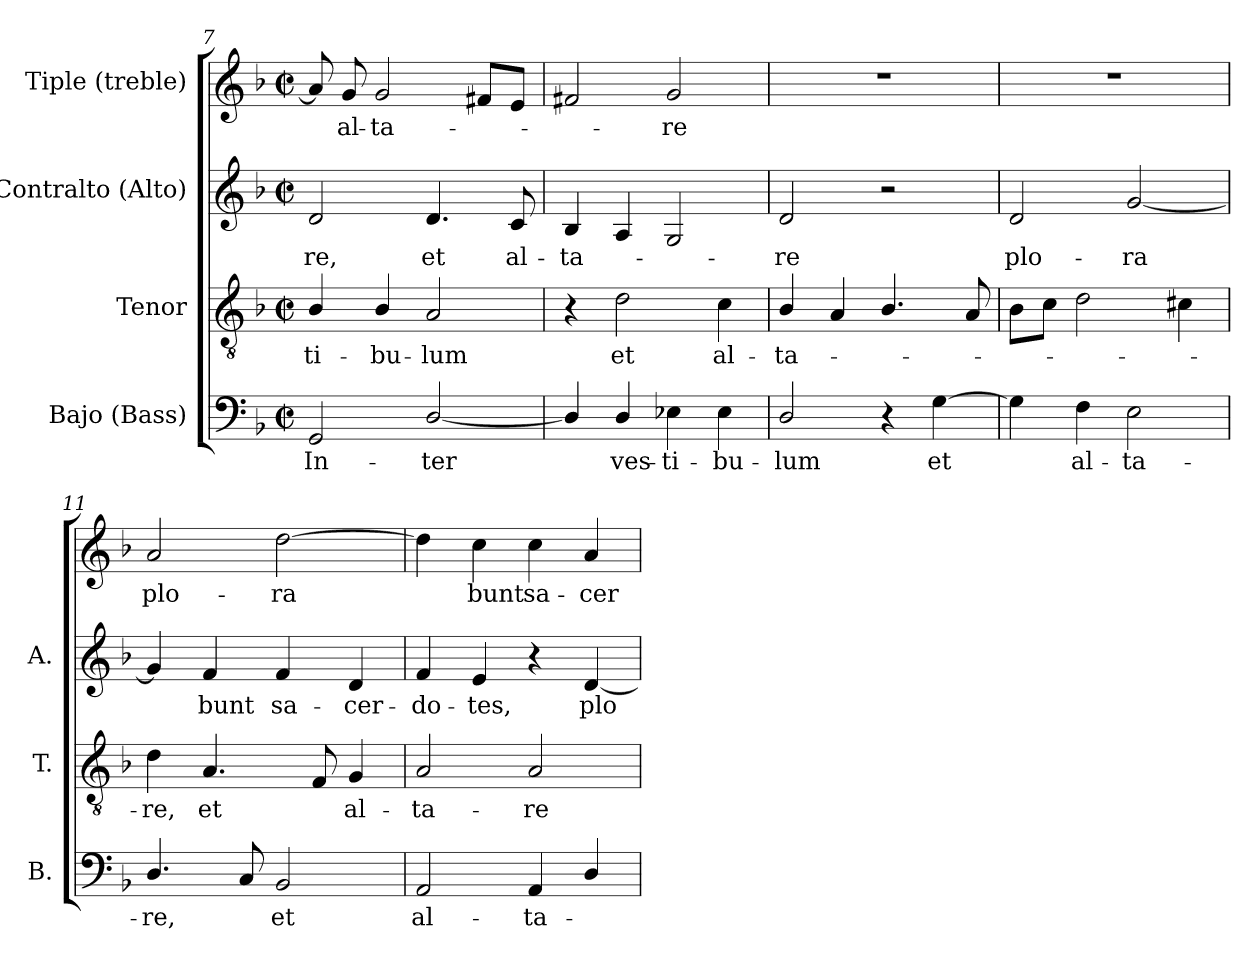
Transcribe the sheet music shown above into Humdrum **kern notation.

**kern	**text	**kern	**text	**kern	**text	**kern	**text
*part4	*part4	*part3	*part3	*part2	*part2	*part1	*part1
*staff4	*staff4	*staff3	*staff3	*staff2	*staff2	*staff1	*staff1
*I"Bajo (Bass)	*	*I"Tenor	*	*I"Contralto (Alto)	*	*I"Tiple (treble)	*
*I'B.	*	*I'T.	*	*I'A.	*	*	*
*clefF4	*	*clefGv2	*	*clefG2	*	*clefG2	*
*	*	*ITrd7c12	*	*	*	*	*
*k[b-]	*	*k[b-]	*	*k[b-]	*	*k[b-]	*
*F:	*	*F:	*	*F:	*	*F:	*
*M2/2	*	*M2/2	*	*M2/2	*	*M2/2	*
*met(c|)	*	*met(c|)	*	*met(c|)	*	*met(c|)	*
=7	=7	=7	=7	=7	=7	=7	=7
!	!LO:LY:b:color=#000000	!	!	!	!	!	!
!	!	!	!LO:LY:b:color=#000000	!	!	!	!
!	!	!	!	!	!LO:LY:b:color=#000000	!	!
2GGi/	In-	4BB-i/	-ti-	2di/	-re,	8ai/]	.
!	!	!	!	!	!	!	!LO:LY:b:color=#000000
.	.	.	.	.	.	8gi/	al-
!	!	!	!LO:LY:b:color=#000000	!	!	!	!
!	!	!	!	!	!	!	!LO:LY:b:color=#000000
.	.	4BB-i/	-bu-	.	.	2gi/	-ta-
!	!LO:LY:b:color=#000000	!	!	!	!	!	!
!	!	!	!LO:LY:b:color=#000000	!	!	!	!
!	!	!	!	!	!LO:LY:b:color=#000000	!	!
[2Di/	-ter	2AAi/	-lum	4.di/	et	.	.
.	.	.	.	.	.	8f#Xi/L	.
!	!	!	!	!	!LO:LY:b:color=#000000	!	!
.	.	.	.	8ci/	al-	8ei/J	.
!!LO:LB:g=z
=8	=8	=8	=8	=8	=8	=8	=8
!	!	!	!	!	!LO:LY:b:color=#000000	!	!
4Di/]	.	4r	.	4B-i/	-ta-	2f#Xi/	.
!	!LO:LY:b:color=#000000	!	!	!	!	!	!
!	!	!	!LO:LY:b:color=#000000	!	!	!	!
4Di/	ves-	2Di\	et	4Ai/	.	.	.
!	!LO:LY:b:color=#000000	!	!	!	!	!	!
!	!	!	!	!	!	!	!LO:LY:b:color=#000000
4E-Xi\	-ti-	.	.	2Gi/	.	2gi/	-re
!	!LO:LY:b:color=#000000	!	!	!	!	!	!
!	!	!	!LO:LY:b:color=#000000	!	!	!	!
4E-i\	-bu-	4Ci\	al-	.	.	.	.
=9	=9	=9	=9	=9	=9	=9	=9
!	!LO:LY:b:color=#000000	!	!	!	!	!	!
!	!	!	!LO:LY:b:color=#000000	!	!	!	!
!	!	!	!	!	!LO:LY:b:color=#000000	!	!
2Di/	-lum	4BB-i/	-ta-	2di/	-re	1r	.
.	.	4AAi/	.	.	.	.	.
4r	.	4.BB-i/	.	2r	.	.	.
!	!LO:LY:b:color=#000000	!	!	!	!	!	!
[4Gi\	et	.	.	.	.	.	.
.	.	8AAi/	.	.	.	.	.
=10	=10	=10	=10	=10	=10	=10	=10
!	!	!	!	!	!LO:LY:b:color=#000000	!	!
4Gi\]	.	8BB-i\L	.	2di/	plo-	1r	.
.	.	8Ci\J	.	.	.	.	.
!	!LO:LY:b:color=#000000	!	!	!	!	!	!
4Fi\	al-	2Di\	.	.	.	.	.
!	!LO:LY:b:color=#000000	!	!	!	!	!	!
!	!	!	!	!	!LO:LY:b:color=#000000	!	!
2Ei\	-ta-	.	.	[2gi/	-ra	.	.
.	.	4C#Xi\	.	.	.	.	.
=11	=11	=11	=11	=11	=11	=11	=11
!	!LO:LY:b:color=#000000	!	!	!	!	!	!
!	!	!	!LO:LY:b:color=#000000	!	!	!	!
!	!	!	!	!	!	!	!LO:LY:b:color=#000000
4.Di/	-re,	4Di\	-re,	4gi/]	.	2ai/	plo-
!	!	!	!LO:LY:b:color=#000000	!	!	!	!
!	!	!	!	!	!LO:LY:b:color=#000000	!	!
.	.	4.AAi/	et	4fi/	bunt	.	.
8Ci/	.	.	.	.	.	.	.
!	!LO:LY:b:color=#000000	!	!	!	!	!	!
!	!	!	!	!	!LO:LY:b:color=#000000	!	!
!	!	!	!	!	!	!	!LO:LY:b:color=#000000
2BB-i/	et	.	.	4fi/	sa-	[2ddi\	-ra
.	.	8FFi/	.	.	.	.	.
!	!	!	!LO:LY:b:color=#000000	!	!	!	!
!	!	!	!	!	!LO:LY:b:color=#000000	!	!
.	.	4GGi/	al-	4di/	-cer-	.	.
=12	=12	=12	=12	=12	=12	=12	=12
!	!LO:LY:b:color=#000000	!	!	!	!	!	!
!	!	!	!LO:LY:b:color=#000000	!	!	!	!
!	!	!	!	!	!LO:LY:b:color=#000000	!	!
2AAi/	al-	2AAi/	-ta-	4fi/	-do-	4ddi\]	.
!	!	!	!	!	!LO:LY:b:color=#000000	!	!
!	!	!	!	!	!	!	!LO:LY:b:color=#000000
.	.	.	.	4ei/	-tes,	4cci\	bunt
!	!LO:LY:b:color=#000000	!	!	!	!	!	!
!	!	!	!LO:LY:b:color=#000000	!	!	!	!
!	!	!	!	!	!	!	!LO:LY:b:color=#000000
4AAi/	-ta-	2AAi/	-re	4r	.	4cci\	sa-
!	!	!	!	!	!LO:LY:b:color=#000000	!	!
!	!	!	!	!	!	!	!LO:LY:b:color=#000000
4Di/	.	.	.	[4di/	plo-	4ai/	-cer-
=	=	=	=	=	=	=	=
*-	*-	*-	*-	*-	*-	*-	*-
